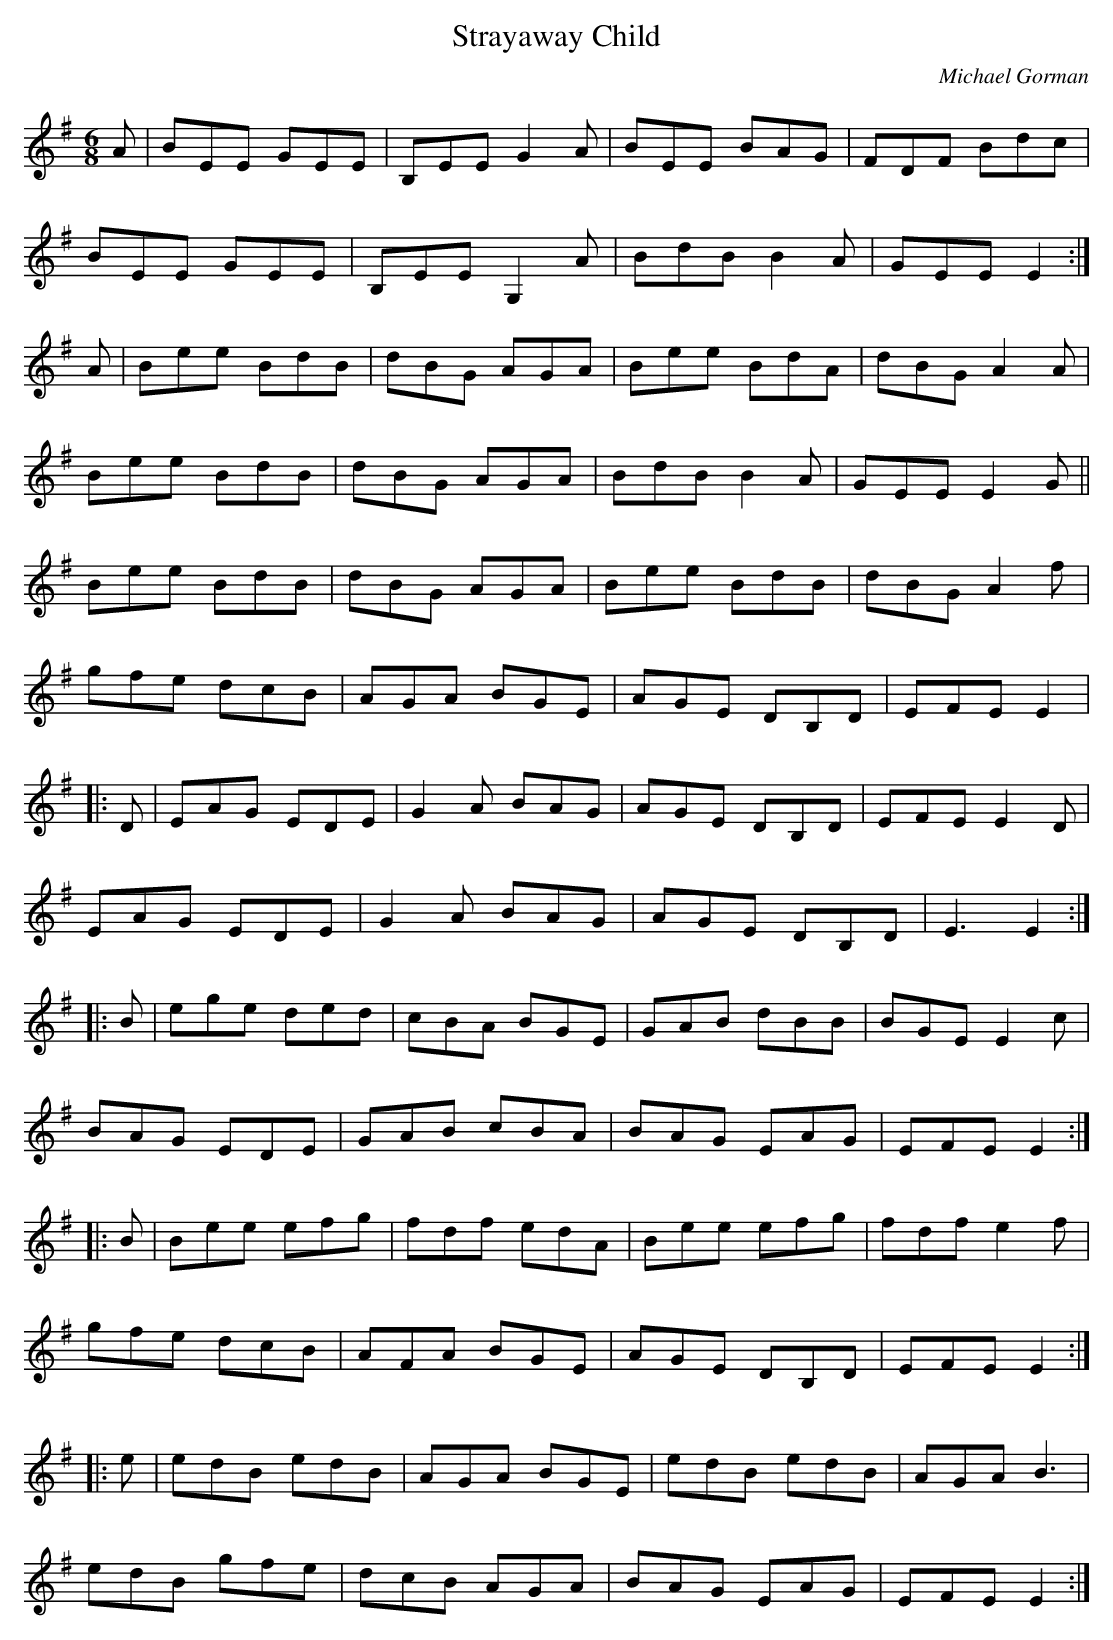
X:1
T:Strayaway Child
C:Michael Gorman
M:6/8
L:1/8
K:Emin
A|BEE GEE|B,EE G2A|BEE BAG|FDF Bdc|
BEE GEE|B,EE G,2A|BdB B2A|GEE E2:|
A|Bee BdB|dBG AGA|Bee BdA|dBG A2A|
Bee BdB|dBG AGA|BdB B2A|GEE E2G||
Bee BdB|dBG AGA|Bee BdB|dBG A2f|
gfe dcB|AGA BGE|AGE DB,D|EFE E2|
|:D|EAG EDE|G2A BAG|AGE DB,D|EFE E2D|
EAG EDE|G2A BAG|AGE DB,D|E3 E2:|
|:B|ege ded|cBA BGE|GAB dBB|BGE E2c|
BAG EDE|GAB cBA|BAG EAG|EFE E2:|
|:B|Bee efg|fdf edA|Bee efg|fdf e2f|
gfe dcB|AFA BGE|AGE DB,D|EFE E2:|
|:e|edB edB|AGA BGE|edB edB|AGA B3|
edB gfe|dcB AGA|BAG EAG|EFE E2:|
